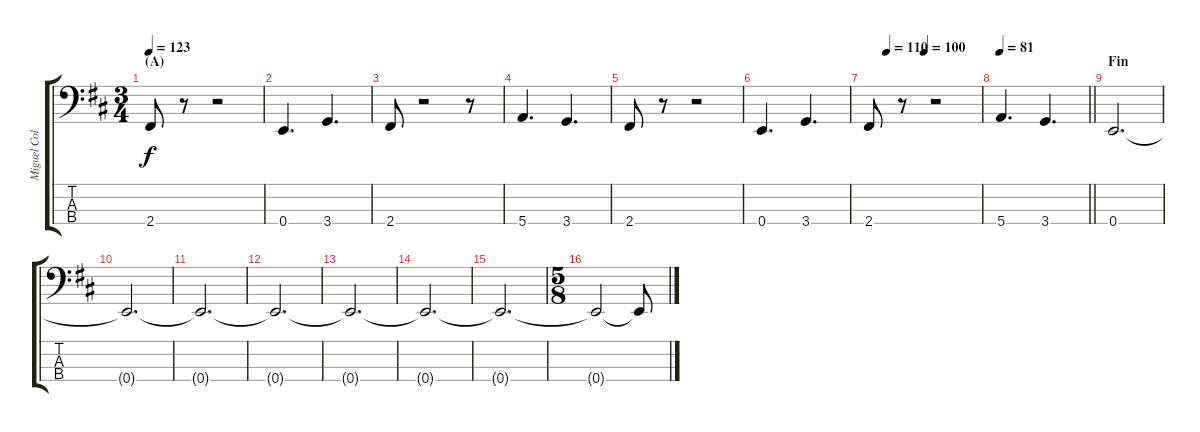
\track ("Miguel Colino - Bajo" "Miguel Col") {instrument electricbassfinger}
\staff {score tabs}
\tuning (G2 D2 A1 E1) {hide}
\ts (3 4)
\section ("" "(A)")
\tempo 123
\clef f4
\ks bminor
2.4.8{dy f} r.8 r.2 |
0.4.4{d} 3.4.4{d} |
2.4.8 r.2 r.8 |
5.4.4{d} 3.4.4{d} |
2.4.8 r.8 r.2 |
0.4.4{d} 3.4.4{d} |
\tempo (110 0.16666666666666666)
\tempo (100 0.5)
2.4.8 r.8 r.2 |
\tempo 81
\barLineRight lightlight
5.4.4{d} 3.4.4{d} |
\section ("" "Fin")
0.4.2{d} |
0.4{t}.2{d} |
0.4{t}.2{d} |
0.4{t}.2{d} |
0.4{t}.2{d} |
0.4{t}.2{d} |
0.4{t}.2{d} |
\ts (5 8)
0.4{t}.2 0.4{t}.8
